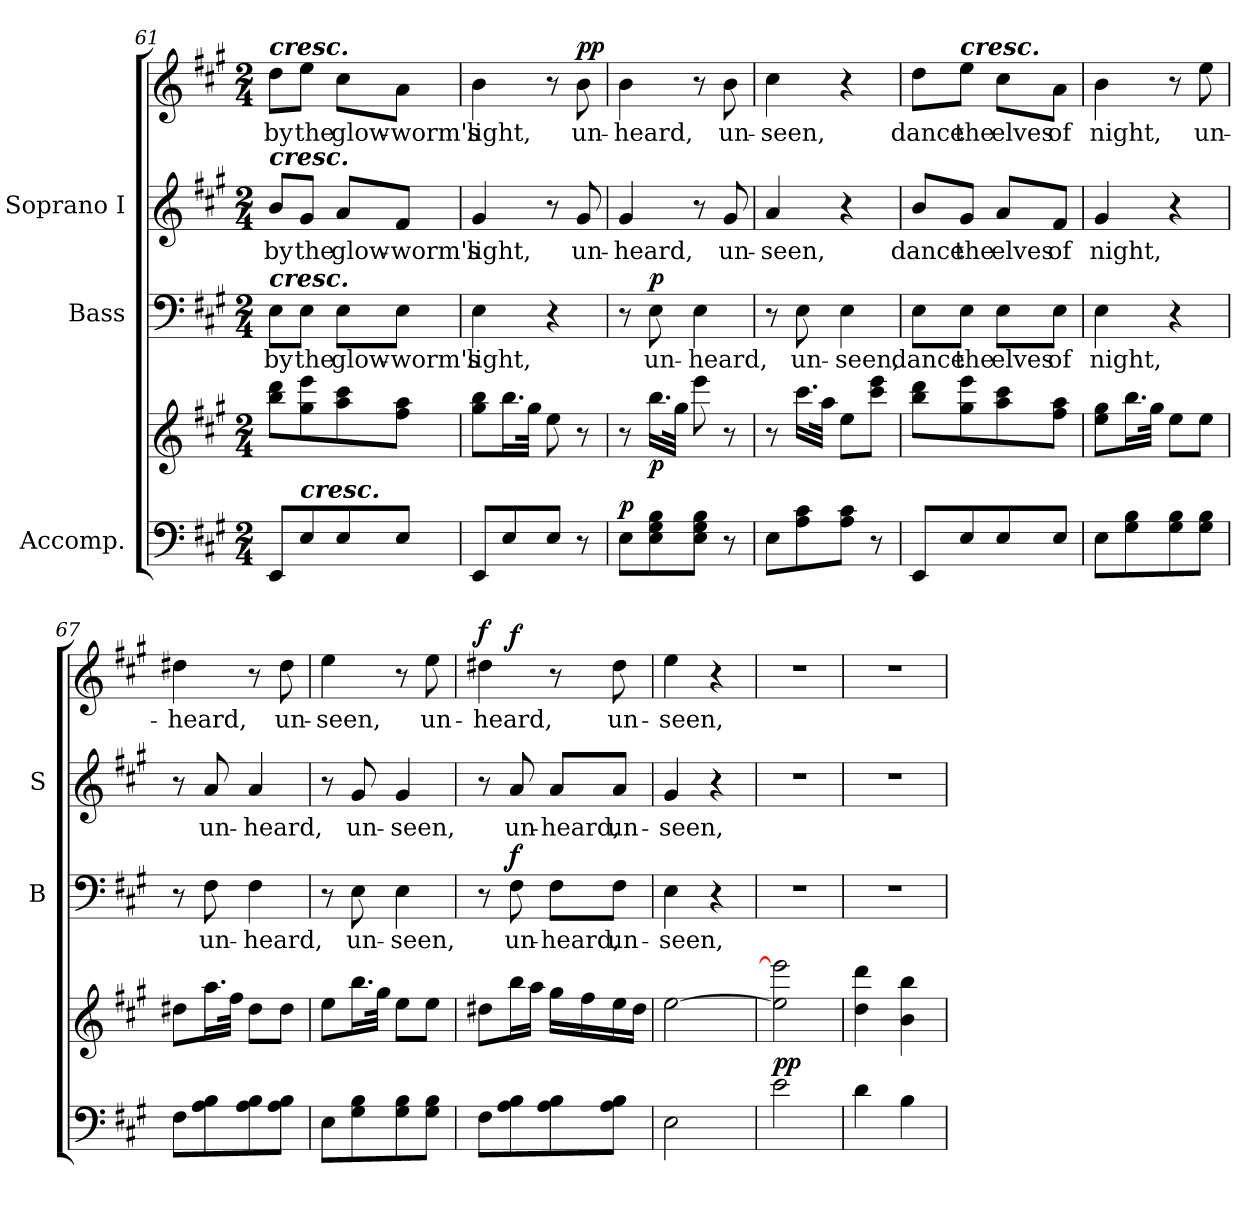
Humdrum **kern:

**kern	**kern	**dynam	**kern	**text	**dynam	**kern	**text	**kern	**text	**dynam
*part3	*part3	*part3	*part2	*part2	*part2	*part1	*part1	*part1	*part1	*part1
*staff5	*staff4	*staff4/5	*staff3	*staff3	*staff3	*staff2	*staff2	*staff1	*staff1	*staff1/2
*I"Accomp.	*	*	*I"Bass	*	*	*I"Soprano I	*	*	*	*
*	*	*	*I'B	*	*	*I'S	*	*	*	*
*clefF4	*clefG2	*	*clefF4	*	*	*clefG2	*	*clefG2	*	*
*k[f#c#g#]	*k[f#c#g#]	*	*k[f#c#g#]	*	*	*k[f#c#g#]	*	*k[f#c#g#]	*	*
*A:	*A:	*	*A:	*	*	*A:	*	*A:	*	*
*M2/4	*M2/4	*	*M2/4	*	*	*M2/4	*	*M2/4	*	*
=61	=61	=61	=61	=61	=61	=61	=61	=61	=61	=61
!	!	!	!	!	!	!	!	!LO:TX:a:Bi:t=cresc.	!	!
!	!	!	!	!	!	!LO:TX:a:Bi:t=cresc.	!	!	!	!
!	!	!	!LO:TX:a:Bi:t=cresc.	!	!	!	!	!	!	!
!	!	!	!	!LO:LY:b	!	!	!LO:LY:b	!	!LO:LY:b	!
8EEL	8bb 8dddL	.	8E\L	by	.	8b/L	by	8dd\L	by	.
!LO:TX:a:Bi:t=cresc.	!	!	!	!	!	!	!	!	!	!
!	!	!	!	!LO:LY:b	!	!	!LO:LY:b	!	!LO:LY:b	!
8E	8gg# 8eee	.	8E\J	the	.	8g#/J	the	8ee\J	the	.
!	!	!	!	!LO:LY:b	!	!	!LO:LY:b	!	!LO:LY:b	!
8E	8aa 8ccc#	.	8E\L	glow-	.	8a/L	glow-	8cc#\L	glow-	.
!	!	!	!	!LO:LY:b	!	!	!LO:LY:b	!	!LO:LY:b	!
8EJ	8ff# 8aaJ	.	8E\J	-worm's	.	8f#/J	-worm's	8a\J	-worm's	.
!!LO:LB:g=z
=62	=62	=62	=62	=62	=62	=62	=62	=62	=62	=62
!	!	!	!	!LO:LY:b	!	!	!LO:LY:b	!	!LO:LY:b	!
8EEL	8gg# 8bbL	.	4E	light,	.	4g#	-light,	4b	light,	.
8E	16.bbL	.	.	.	.	.	.	.	.	.
.	32gg#JJ	.	.	.	.	.	.	.	.	.
8EJ	8ee	.	4r	.	.	8r	.	8r	.	.
!	!	!	!	!	!	!	!LO:LY:b	!	!LO:LY:b	!LO:DY:b=2
!	!	!	!	!	!	!	!	!	!	!LO:DY:n=1:b
8r	8r	.	.	.	.	8g#	un-	8b	un-	p p
=63	=63	=63	=63	=63	=63	=63	=63	=63	=63	=63
!	!	!LO:DY:a=2	!	!	!	!	!LO:LY:b	!	!LO:LY:b	!
8EL	8r	p	8r	.	.	4g#	-heard,	4b	-heard,	.
!	!	!LO:DY:b	!	!LO:LY:b	!LO:DY:b	!	!	!	!	!
8E 8G# 8B	16.bbLL	p	8E	un-	p	.	.	.	.	.
.	32gg#JJ	.	.	.	.	.	.	.	.	.
!	!	!	!	!LO:LY:b	!	!	!	!	!	!
8E 8G# 8BJ	8eee	.	4E	-heard,	.	8r	.	8r	.	.
!	!	!	!	!	!	!	!LO:LY:b	!	!LO:LY:b	!
8r	8r	.	.	.	.	8g#	un-	8b	un-	.
=64	=64	=64	=64	=64	=64	=64	=64	=64	=64	=64
!	!	!	!	!	!	!	!LO:LY:b	!	!LO:LY:b	!
8EL	8r	.	8r	.	.	4a	seen,	4cc#	-seen,	.
!	!	!	!	!LO:LY:b	!	!	!	!	!	!
8A 8c#	16.ccc#LL	.	8E	un-	.	.	.	.	.	.
.	32aaJJ	.	.	.	.	.	.	.	.	.
!	!	!	!	!LO:LY:b	!	!	!	!	!	!
8A 8c#J	8eeL	.	4E	-seen,	.	4r	.	4r	.	.
8r	8ccc# 8eeeJ	.	.	.	.	.	.	.	.	.
=65	=65	=65	=65	=65	=65	=65	=65	=65	=65	=65
!	!	!	!	!LO:LY:b	!	!	!LO:LY:b	!	!LO:LY:b	!
8EEL	8bb 8dddL	.	8E\L	dance	.	8b/L	dance	8dd\L	dance	.
!	!	!	!	!	!	!	!	!LO:TX:a:Bi:t=cresc.	!	!
!	!	!	!	!LO:LY:b	!	!	!LO:LY:b	!	!LO:LY:b	!
8E	8gg# 8eee	.	8E\J	the	.	8g#/J	the	8ee\J	the	.
!	!	!	!	!LO:LY:b	!	!	!LO:LY:b	!	!LO:LY:b	!
8E	8aa 8ccc#	.	8E\L	elves	.	8a/L	elves	8cc#\L	elves	.
!	!	!	!	!LO:LY:b	!	!	!LO:LY:b	!	!LO:LY:b	!
8EJ	8ff# 8aaJ	.	8E\J	of	.	8f#/J	of	8a\J	of	.
=66	=66	=66	=66	=66	=66	=66	=66	=66	=66	=66
!	!	!	!	!LO:LY:b	!	!	!LO:LY:b	!	!LO:LY:b	!
8EL	8ee 8gg#L	.	4E	night,	.	4g#	-night,	4b	night,	.
8G# 8B	16.bbL	.	.	.	.	.	.	.	.	.
.	32gg#JJ	.	.	.	.	.	.	.	.	.
8G# 8B	8eeL	.	4r	.	.	4r	.	8r	.	.
!	!	!	!	!	!	!	!	!	!LO:LY:b	!
8G# 8BJ	8eeJ	.	.	.	.	.	.	8ee	un-	.
=67	=67	=67	=67	=67	=67	=67	=67	=67	=67	=67
!	!	!	!	!	!	!	!	!	!LO:LY:b	!
8F#L	8dd#XL	.	8r	.	.	8r	.	4dd#X	heard,	.
!	!	!	!	!LO:LY:b	!	!	!LO:LY:b	!	!	!
8A 8B	16.aaL	.	8F#	un-	.	8a	-un-	.	.	.
.	32ff#JJ	.	.	.	.	.	.	.	.	.
!	!	!	!	!LO:LY:b	!	!	!LO:LY:b	!	!	!
8A 8B	8dd#L	.	4F#	-heard,	.	4a	-heard,	8r	.	.
!	!	!	!	!	!	!	!	!	!LO:LY:b	!
8A 8BJ	8dd#J	.	.	.	.	.	.	8dd#	un-	.
=68	=68	=68	=68	=68	=68	=68	=68	=68	=68	=68
!	!	!	!	!	!	!	!	!	!LO:LY:b	!
8EL	8eeL	.	8r	.	.	8r	.	4ee	seen,	.
!	!	!	!	!LO:LY:b	!	!	!LO:LY:b	!	!	!
8G# 8B	16.bbL	.	8E	un-	.	8g#	-un-	.	.	.
.	32gg#JJ	.	.	.	.	.	.	.	.	.
!	!	!	!	!LO:LY:b	!	!	!LO:LY:b	!	!	!
8G# 8B	8eeL	.	4E	-seen,	.	4g#	-seen,	8r	.	.
!	!	!	!	!	!	!	!	!	!LO:LY:b	!
8G# 8BJ	8eeJ	.	.	.	.	.	.	8ee	un-	.
!!LO:LB:g=z
=69	=69	=69	=69	=69	=69	=69	=69	=69	=69	=69
!	!	!	!	!	!	!	!	!	!LO:LY:b	!LO:DY:b
8F#L	8dd#XL	.	8r	.	.	8r	.	4dd#X	heard,	f
!	!	!	!	!LO:LY:b	!LO:DY:b	!	!LO:LY:b	!	!	!LO:DY:b=2
8A 8B	16bbL	.	8F#	un-	f	8a	-un-	.	.	f
.	16aaJJ	.	.	.	.	.	.	.	.	.
!	!	!	!	!LO:LY:b	!	!	!LO:LY:b	!	!	!
8A 8B	16gg#LL	.	8F#\L	-heard,	.	8a/L	-heard,	8r	.	.
.	16ff#	.	.	.	.	.	.	.	.	.
!	!	!	!	!LO:LY:b	!	!	!LO:LY:b	!	!LO:LY:b	!
8A 8BJ	16ee	.	8F#\J	un-	.	8a/J	un-	8dd#	un-	.
.	16dd#JJ	.	.	.	.	.	.	.	.	.
=70	=70	=70	=70	=70	=70	=70	=70	=70	=70	=70
!	!	!	!	!LO:LY:b	!	!	!LO:LY:b	!	!LO:LY:b	!
2E	[2ee	.	4E	-seen,	.	4g#	seen,	4ee	-seen,	.
.	.	.	4r	.	.	4r	.	4r	.	.
=71	=71	=71	=71	=71	=71	=71	=71	=71	=71	=71
!	!	!LO:DY:a=2	!LO:N:vis=1	!	!	!LO:N:vis=1	!	!LO:N:vis=1	!	!
!	!	!LO:DY:n=1:a	!	!	!	!	!	!	!	!
2e	2ee] 2eee]	p p	2r	.	.	2r	.	2r	.	.
=72	=72	=72	=72	=72	=72	=72	=72	=72	=72	=72
!	!	!	!LO:N:vis=1	!	!	!LO:N:vis=1	!	!LO:N:vis=1	!	!
4d	4dd 4ddd	.	2r	.	.	2r	.	2r	.	.
4B	4b 4bb	.	.	.	.	.	.	.	.	.
=	=	=	=	=	=	=	=	=	=	=
*-	*-	*-	*-	*-	*-	*-	*-	*-	*-	*-
